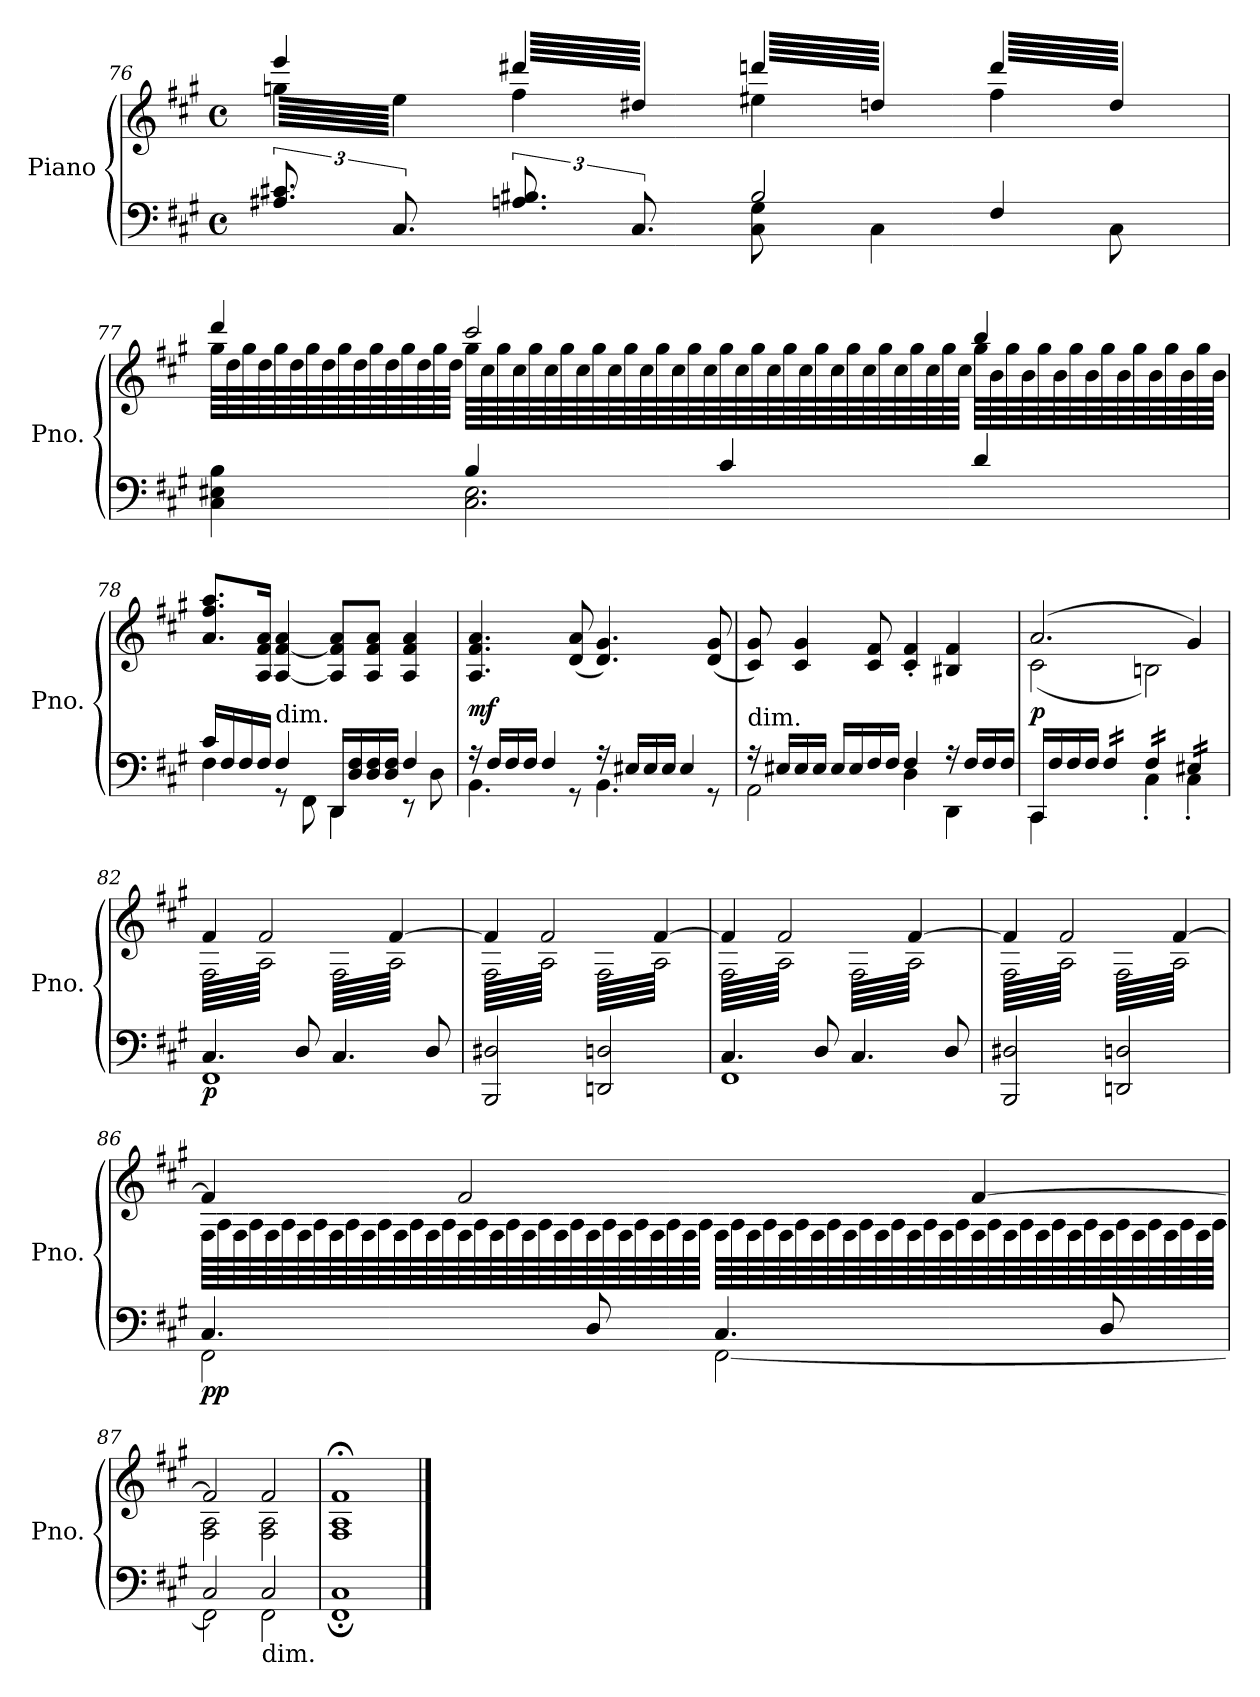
**kern	**kern	**dynam
*part1	*part1	*part1
*staff2	*staff1	*staff1/2
*I"Piano	*	*
*I'Pno.	*	*
*clefF4	*clefG2	*
*k[f#c#g#]	*k[f#c#g#]	*
*M4/4	*M4/4	*
*met(c)	*met(c)	*
=76	=76	=76
*^	*^	*
*	*^	*	*	*
*	*	*	*tremolo	*	*
12.A#X/ 12.c#X/	2rFyy	2.ryy	4eee/	64ggn\LLLL	.
.	.	.	.	64ee\	.
.	.	.	.	64ggn\	.
.	.	.	.	64ee\	.
.	.	.	.	64ggn\	.
.	.	.	.	64ee\	.
.	.	.	.	64ggn\	.
.	.	.	.	64ee\	.
12.C#/	.	.	.	64ggn\	.
.	.	.	.	64ee\	.
.	.	.	.	64ggn\	.
.	.	.	.	64ee\	.
.	.	.	.	64ggn\	.
.	.	.	.	64ee\	.
.	.	.	.	64ggn\	.
.	.	.	.	64ee\JJJJ	.
12.An/ 12.B#X/	.	.	64ddd#X/LLLL	4ff#\	.
.	.	.	64dd#X/	.	.
.	.	.	64ddd#X/	.	.
.	.	.	64dd#X/	.	.
.	.	.	64ddd#X/	.	.
.	.	.	64dd#X/	.	.
.	.	.	64ddd#X/	.	.
.	.	.	64dd#X/	.	.
12.C#/	.	.	64ddd#X/	.	.
.	.	.	64dd#X/	.	.
.	.	.	64ddd#X/	.	.
.	.	.	64dd#X/	.	.
.	.	.	64ddd#X/	.	.
.	.	.	64dd#X/	.	.
.	.	.	64ddd#X/	.	.
.	.	.	64dd#X/JJJJ	.	.
2B#/	8C#\ 8G#\	.	64dddn/LLLL	4ee#X\	.
.	.	.	64ddn/	.	.
.	.	.	64dddn/	.	.
.	.	.	64ddn/	.	.
.	.	.	64dddn/	.	.
.	.	.	64ddn/	.	.
.	.	.	64dddn/	.	.
.	.	.	64ddn/	.	.
.	4C#\	.	64dddn/	.	.
.	.	.	64ddn/	.	.
.	.	.	64dddn/	.	.
.	.	.	64ddn/	.	.
.	.	.	64dddn/	.	.
.	.	.	64ddn/	.	.
.	.	.	64dddn/	.	.
.	.	.	64ddn/JJJJ	.	.
.	.	4F#/	64ddd/LLLL	4ff#\	.
.	.	.	64dd/	.	.
.	.	.	64ddd/	.	.
.	.	.	64dd/	.	.
.	.	.	64ddd/	.	.
.	.	.	64dd/	.	.
.	.	.	64ddd/	.	.
.	.	.	64dd/	.	.
.	8C#\	.	64ddd/	.	.
.	.	.	64dd/	.	.
.	.	.	64ddd/	.	.
.	.	.	64dd/	.	.
.	.	.	64ddd/	.	.
.	.	.	64dd/	.	.
.	.	.	64ddd/	.	.
.	.	.	64dd/JJJJ	.	.
*	*v	*v	*	*	*
!!LO:PB:g=z	!!
=77	=77	=77	=77	=77
4ryy	4C#\ 4E#X\ 4B\	4ddd/	64gg#\LLLL	.
.	.	.	64dd\	.
.	.	.	64gg#\	.
.	.	.	64dd\	.
.	.	.	64gg#\	.
.	.	.	64dd\	.
.	.	.	64gg#\	.
.	.	.	64dd\	.
.	.	.	64gg#\	.
.	.	.	64dd\	.
.	.	.	64gg#\	.
.	.	.	64dd\	.
.	.	.	64gg#\	.
.	.	.	64dd\	.
.	.	.	64gg#\	.
.	.	.	64dd\JJJJ	.
4B/	2.C#\ 2.E#\	2ccc#/	64gg#\LLLL	.
.	.	.	64cc#\	.
.	.	.	64gg#\	.
.	.	.	64cc#\	.
.	.	.	64gg#\	.
.	.	.	64cc#\	.
.	.	.	64gg#\	.
.	.	.	64cc#\	.
.	.	.	64gg#\	.
.	.	.	64cc#\	.
.	.	.	64gg#\	.
.	.	.	64cc#\	.
.	.	.	64gg#\	.
.	.	.	64cc#\	.
.	.	.	64gg#\	.
.	.	.	64cc#\	.
4c#/	.	.	64gg#\	.
.	.	.	64cc#\	.
.	.	.	64gg#\	.
.	.	.	64cc#\	.
.	.	.	64gg#\	.
.	.	.	64cc#\	.
.	.	.	64gg#\	.
.	.	.	64cc#\	.
.	.	.	64gg#\	.
.	.	.	64cc#\	.
.	.	.	64gg#\	.
.	.	.	64cc#\	.
.	.	.	64gg#\	.
.	.	.	64cc#\	.
.	.	.	64gg#\	.
.	.	.	64cc#\JJJJ	.
4d/	.	4bb/	64gg#\LLLL	.
.	.	.	64b\	.
.	.	.	64gg#\	.
.	.	.	64b\	.
.	.	.	64gg#\	.
.	.	.	64b\	.
.	.	.	64gg#\	.
.	.	.	64b\	.
.	.	.	64gg#\	.
.	.	.	64b\	.
.	.	.	64gg#\	.
.	.	.	64b\	.
.	.	.	64gg#\	.
.	.	.	64b\	.
.	.	.	64gg#\	.
.	.	.	64b\JJJJ	.
*	*	*Xtremolo	*	*
*	*	*v	*v	*
=78	=78	=78	=78
16c#/LL	4F#\	8.a/ 8.ff#/ 8.aa/L	.
.	.	.	.
.	.	.	.
.	.	.	.
16F#/	.	.	.
.	.	.	.
.	.	.	.
.	.	.	.
16F#/	.	.	.
16F#/JJ	.	16A/ 16f#/ 16a/Jk	.
!LO:TX:a:t=dim.	!	!	!
4F#/	8r	[4A/ [4f#/ 4a/	.
.	8FF#\	.	.
16DD/LL	4DD\	8A/] 8f#/] 8a/L	.
16D/ 16F#/	.	.	.
16D/ 16F#/	.	8A/ 8f#/ 8a/J	.
16D/ 16F#/JJ	.	.	.
4F#/	8r	4A/ 4f#/ 4a/	.
.	8D\	.	.
=79	=79	=79	=79
!	!	!	!LO:DY:a=2
16r	4.BB\	4.A/ 4.f#/ 4.a/	mf
16F#/LL	.	.	.
16F#/	.	.	.
16F#/JJ	.	.	.
4F#/	.	.	.
.	8r	(<8d/ 8a/	.
16r	4.BB\	4.d/ 4.g#/)	.
16E#X/LL	.	.	.
16E#/	.	.	.
16E#/JJ	.	.	.
4E#/	.	.	.
.	8r	(<8d/ 8g#/	.
=80	=80	=80	=80
!LO:TX:a:t=dim.	!	!	!
16r	2AA\	8c#/ 8g#/)	.
16E#X/LL	.	.	.
16E#/	.	4c#/ 4g#/	.
16E#/JJ	.	.	.
16E#/LL	.	.	.
16E#/	.	.	.
16F#/	.	8c#/ 8f#/	.
16F#/JJ	.	.	.
4F#/	4D\	4c#/' 4f#/'	.
16r	4DD\	4B#X/ 4f#/	.
16F#/LL	.	.	.
16F#/	.	.	.
16F#/JJ	.	.	.
=81	=81	=81	=81
*	*	*^	*
!	!	!	!	!LO:DY:a=2
16CC#/LL	4CC#\	(>2.a/	(<2c#\	p
16F#/	.	.	.	.
16F#/	.	.	.	.
16F#/JJ	.	.	.	.
*tremolo	*	*	*	*
16F#/LL	4ryy	.	.	.
16F#/	.	.	.	.
16F#/	.	.	.	.
16F#/JJ	.	.	.	.
16F#/LL	4C#'\	.	2Bn\)	.
16F#/	.	.	.	.
16F#/	.	.	.	.
16F#/JJ	.	.	.	.
16E#X/LL	4C#'\	4g#/)	.	.
16E#X/	.	.	.	.
16E#X/	.	.	.	.
16E#X/JJ	.	.	.	.
*Xtremolo	*	*	*	*
!!LO:LB:g=z	!!
=82	=82	=82	=82	=82
!	!	!	!	!LO:DY:b=2
*	*	*tremolo	*	*
4.C#/	1FF#	4f#/	64F#\LLLL	p
.	.	.	64A\	.
.	.	.	64F#\	.
.	.	.	64A\	.
.	.	.	64F#\	.
.	.	.	64A\	.
.	.	.	64F#\	.
.	.	.	64A\	.
.	.	.	64F#\	.
.	.	.	64A\	.
.	.	.	64F#\	.
.	.	.	64A\	.
.	.	.	64F#\	.
.	.	.	64A\	.
.	.	.	64F#\	.
.	.	.	64A\	.
.	.	2f#/	64F#\	.
.	.	.	64A\	.
.	.	.	64F#\	.
.	.	.	64A\	.
.	.	.	64F#\	.
.	.	.	64A\	.
.	.	.	64F#\	.
.	.	.	64A\	.
8D/	.	.	64F#\	.
.	.	.	64A\	.
.	.	.	64F#\	.
.	.	.	64A\	.
.	.	.	64F#\	.
.	.	.	64A\	.
.	.	.	64F#\	.
.	.	.	64A\JJJJ	.
4.C#/	.	.	64F#\LLLL	.
.	.	.	64A\	.
.	.	.	64F#\	.
.	.	.	64A\	.
.	.	.	64F#\	.
.	.	.	64A\	.
.	.	.	64F#\	.
.	.	.	64A\	.
.	.	.	64F#\	.
.	.	.	64A\	.
.	.	.	64F#\	.
.	.	.	64A\	.
.	.	.	64F#\	.
.	.	.	64A\	.
.	.	.	64F#\	.
.	.	.	64A\	.
.	.	[4f#/	64F#\	.
.	.	.	64A\	.
.	.	.	64F#\	.
.	.	.	64A\	.
.	.	.	64F#\	.
.	.	.	64A\	.
.	.	.	64F#\	.
.	.	.	64A\	.
8D/	.	.	64F#\	.
.	.	.	64A\	.
.	.	.	64F#\	.
.	.	.	64A\	.
.	.	.	64F#\	.
.	.	.	64A\	.
.	.	.	64F#\	.
.	.	.	64A\JJJJ	.
*v	*v	*	*	*
=83	=83	=83	=83
2BBB/ 2D#X/	4f#/]	64F#\LLLL	.
.	.	64A\	.
.	.	64F#\	.
.	.	64A\	.
.	.	64F#\	.
.	.	64A\	.
.	.	64F#\	.
.	.	64A\	.
.	.	64F#\	.
.	.	64A\	.
.	.	64F#\	.
.	.	64A\	.
.	.	64F#\	.
.	.	64A\	.
.	.	64F#\	.
.	.	64A\	.
.	2f#/	64F#\	.
.	.	64A\	.
.	.	64F#\	.
.	.	64A\	.
.	.	64F#\	.
.	.	64A\	.
.	.	64F#\	.
.	.	64A\	.
.	.	64F#\	.
.	.	64A\	.
.	.	64F#\	.
.	.	64A\	.
.	.	64F#\	.
.	.	64A\	.
.	.	64F#\	.
.	.	64A\JJJJ	.
2DDn/ 2Dn/	.	64F#\LLLL	.
.	.	64A\	.
.	.	64F#\	.
.	.	64A\	.
.	.	64F#\	.
.	.	64A\	.
.	.	64F#\	.
.	.	64A\	.
.	.	64F#\	.
.	.	64A\	.
.	.	64F#\	.
.	.	64A\	.
.	.	64F#\	.
.	.	64A\	.
.	.	64F#\	.
.	.	64A\	.
.	[4f#/	64F#\	.
.	.	64A\	.
.	.	64F#\	.
.	.	64A\	.
.	.	64F#\	.
.	.	64A\	.
.	.	64F#\	.
.	.	64A\	.
.	.	64F#\	.
.	.	64A\	.
.	.	64F#\	.
.	.	64A\	.
.	.	64F#\	.
.	.	64A\	.
.	.	64F#\	.
.	.	64A\JJJJ	.
=84	=84	=84	=84
*^	*	*	*
4.C#/	1FF#	4f#/]	64F#\LLLL	.
.	.	.	64A\	.
.	.	.	64F#\	.
.	.	.	64A\	.
.	.	.	64F#\	.
.	.	.	64A\	.
.	.	.	64F#\	.
.	.	.	64A\	.
.	.	.	64F#\	.
.	.	.	64A\	.
.	.	.	64F#\	.
.	.	.	64A\	.
.	.	.	64F#\	.
.	.	.	64A\	.
.	.	.	64F#\	.
.	.	.	64A\	.
.	.	2f#/	64F#\	.
.	.	.	64A\	.
.	.	.	64F#\	.
.	.	.	64A\	.
.	.	.	64F#\	.
.	.	.	64A\	.
.	.	.	64F#\	.
.	.	.	64A\	.
8D/	.	.	64F#\	.
.	.	.	64A\	.
.	.	.	64F#\	.
.	.	.	64A\	.
.	.	.	64F#\	.
.	.	.	64A\	.
.	.	.	64F#\	.
.	.	.	64A\JJJJ	.
4.C#/	.	.	64F#\LLLL	.
.	.	.	64A\	.
.	.	.	64F#\	.
.	.	.	64A\	.
.	.	.	64F#\	.
.	.	.	64A\	.
.	.	.	64F#\	.
.	.	.	64A\	.
.	.	.	64F#\	.
.	.	.	64A\	.
.	.	.	64F#\	.
.	.	.	64A\	.
.	.	.	64F#\	.
.	.	.	64A\	.
.	.	.	64F#\	.
.	.	.	64A\	.
.	.	[4f#/	64F#\	.
.	.	.	64A\	.
.	.	.	64F#\	.
.	.	.	64A\	.
.	.	.	64F#\	.
.	.	.	64A\	.
.	.	.	64F#\	.
.	.	.	64A\	.
8D/	.	.	64F#\	.
.	.	.	64A\	.
.	.	.	64F#\	.
.	.	.	64A\	.
.	.	.	64F#\	.
.	.	.	64A\	.
.	.	.	64F#\	.
.	.	.	64A\JJJJ	.
*v	*v	*	*	*
=85	=85	=85	=85
2BBB/ 2D#X/	4f#/]	64F#\LLLL	.
.	.	64A\	.
.	.	64F#\	.
.	.	64A\	.
.	.	64F#\	.
.	.	64A\	.
.	.	64F#\	.
.	.	64A\	.
.	.	64F#\	.
.	.	64A\	.
.	.	64F#\	.
.	.	64A\	.
.	.	64F#\	.
.	.	64A\	.
.	.	64F#\	.
.	.	64A\	.
.	2f#/	64F#\	.
.	.	64A\	.
.	.	64F#\	.
.	.	64A\	.
.	.	64F#\	.
.	.	64A\	.
.	.	64F#\	.
.	.	64A\	.
.	.	64F#\	.
.	.	64A\	.
.	.	64F#\	.
.	.	64A\	.
.	.	64F#\	.
.	.	64A\	.
.	.	64F#\	.
.	.	64A\JJJJ	.
2DDn/ 2Dn/	.	64F#\LLLL	.
.	.	64A\	.
.	.	64F#\	.
.	.	64A\	.
.	.	64F#\	.
.	.	64A\	.
.	.	64F#\	.
.	.	64A\	.
.	.	64F#\	.
.	.	64A\	.
.	.	64F#\	.
.	.	64A\	.
.	.	64F#\	.
.	.	64A\	.
.	.	64F#\	.
.	.	64A\	.
.	[4f#/	64F#\	.
.	.	64A\	.
.	.	64F#\	.
.	.	64A\	.
.	.	64F#\	.
.	.	64A\	.
.	.	64F#\	.
.	.	64A\	.
.	.	64F#\	.
.	.	64A\	.
.	.	64F#\	.
.	.	64A\	.
.	.	64F#\	.
.	.	64A\	.
.	.	64F#\	.
.	.	64A\JJJJ	.
=86	=86	=86	=86
*^	*	*	*
!	!	!	!	!LO:DY:b=2
4.C#/	2FF#\	4f#/]	64F#\LLLL	pp
.	.	.	64A\	.
.	.	.	64F#\	.
.	.	.	64A\	.
.	.	.	64F#\	.
.	.	.	64A\	.
.	.	.	64F#\	.
.	.	.	64A\	.
.	.	.	64F#\	.
.	.	.	64A\	.
.	.	.	64F#\	.
.	.	.	64A\	.
.	.	.	64F#\	.
.	.	.	64A\	.
.	.	.	64F#\	.
.	.	.	64A\	.
.	.	2f#/	64F#\	.
.	.	.	64A\	.
.	.	.	64F#\	.
.	.	.	64A\	.
.	.	.	64F#\	.
.	.	.	64A\	.
.	.	.	64F#\	.
.	.	.	64A\	.
8D/	.	.	64F#\	.
.	.	.	64A\	.
.	.	.	64F#\	.
.	.	.	64A\	.
.	.	.	64F#\	.
.	.	.	64A\	.
.	.	.	64F#\	.
.	.	.	64A\JJJJ	.
4.C#/	[2FF#\	.	64F#\LLLL	.
.	.	.	64A\	.
.	.	.	64F#\	.
.	.	.	64A\	.
.	.	.	64F#\	.
.	.	.	64A\	.
.	.	.	64F#\	.
.	.	.	64A\	.
.	.	.	64F#\	.
.	.	.	64A\	.
.	.	.	64F#\	.
.	.	.	64A\	.
.	.	.	64F#\	.
.	.	.	64A\	.
.	.	.	64F#\	.
.	.	.	64A\	.
.	.	[4f#/	64F#\	.
.	.	.	64A\	.
.	.	.	64F#\	.
.	.	.	64A\	.
.	.	.	64F#\	.
.	.	.	64A\	.
.	.	.	64F#\	.
.	.	.	64A\	.
8D/	.	.	64F#\	.
.	.	.	64A\	.
.	.	.	64F#\	.
.	.	.	64A\	.
.	.	.	64F#\	.
.	.	.	64A\	.
.	.	.	64F#\	.
.	.	.	64A\JJJJ	.
*	*	*Xtremolo	*	*
=87	=87	=87	=87	=87
2C#/	2FF#\]	2f#/]	2F#\ 2A\	.
.	.	.	.	.
.	.	.	.	.
.	.	.	.	.
.	.	.	.	.
.	.	.	.	.
.	.	.	.	.
.	.	.	.	.
.	.	.	.	.
.	.	.	.	.
.	.	.	.	.
.	.	.	.	.
.	.	.	.	.
.	.	.	.	.
.	.	.	.	.
.	.	.	.	.
!LO:TX:b:t=dim.	!	!	!	!
2C#/	2FF#\	2f#/	2F#\ 2A\	.
=88	=88	=88	=88	=88
1C#	1FF#;	1f#;<	1F# 1A	.
*v	*v	*	*	*
*	*v	*v	*
==	==	==
*-	*-	*-
